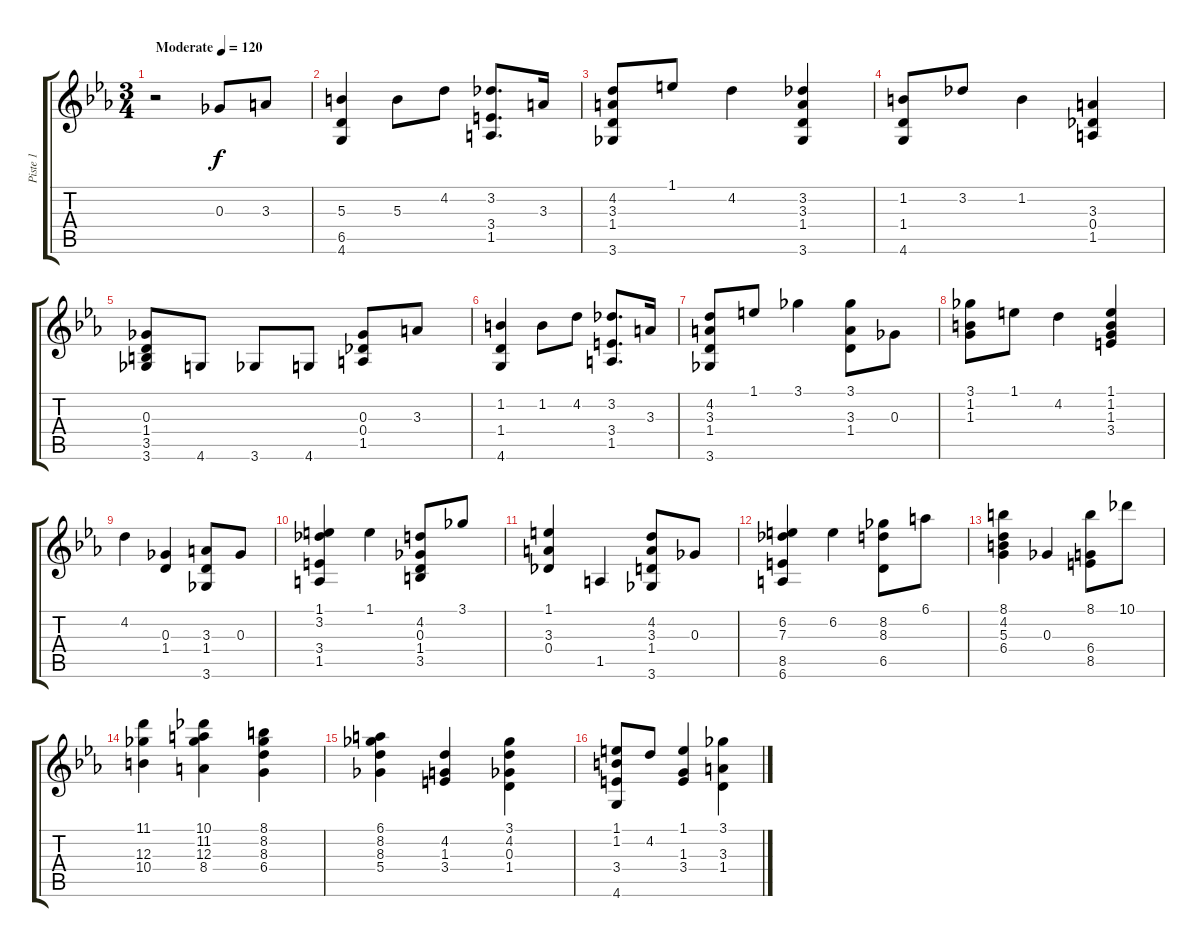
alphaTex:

\track ("Piste 1" "Piste 1") {instrument acousticguitarnylon}
\staff {score tabs}
\tuning (Eb4 Bb3 Gb3 Db3 Ab2 Eb2) {hide}
\ts (3 4)
\tempo (120 "Moderate")
\clef g2
\ks eb
r.2{dy f instrument acousticguitarnylon} 0.3.8 3.3.8 |
(5.3 6.5 4.6).4 5.3.8 4.2.8 (3.2 3.4 1.5).8{d} 3.3.16 |
(4.2 3.3 1.4 3.6).8 1.1.8 4.2.4 (3.2 3.3 1.4 3.6).4 |
(1.2 1.4 4.6).8 3.2.8 1.2.4 (3.3 0.4 1.5).4 |
(0.3 1.4 3.5 3.6).8 4.6.8 3.6.8 4.6.8 (0.3 0.4 1.5).8 3.3.8 |
(1.2 1.4 4.6).4 1.2.8 4.2.8 (3.2 3.4 1.5).8{d} 3.3.16 |
(4.2 3.3 1.4 3.6).8 1.1.8 3.1.4 (3.1 3.3 1.4).8 0.3.8 |
(3.1 1.2 1.3).8 1.1.8 4.2.4 (1.1 1.2 1.3 3.4).4 |
4.2.4 (0.3 1.4).4 (3.3 1.4 3.6).8 0.3.8 |
(1.1 3.2 3.4 1.5).4 1.1.4 (4.2 0.3 1.4 3.5).8 3.1.8 |
(1.1 3.3 0.4).4 1.5.4 (4.2 3.3 1.4 3.6).8 0.3.8 |
(6.2 7.3 8.5 6.6).4 6.2.4 (8.2 8.3 6.5).8 6.1.8 |
(8.1 4.2 5.3 6.4).4 0.3.4 (8.1 6.4 8.5).8 10.1.8 |
(11.1 12.3 10.4).4 (10.1 11.2 12.3 8.4).4 (8.1 8.2 8.3 6.4).4 |
(6.1 8.2 8.3 5.4).4 (4.2 1.3 3.4).4 (3.1 4.2 0.3 1.4).4 |
(1.1 1.2 3.4 4.6).8 4.2.8 (1.1 1.3 3.4).4 (3.1 3.3 1.4).4
